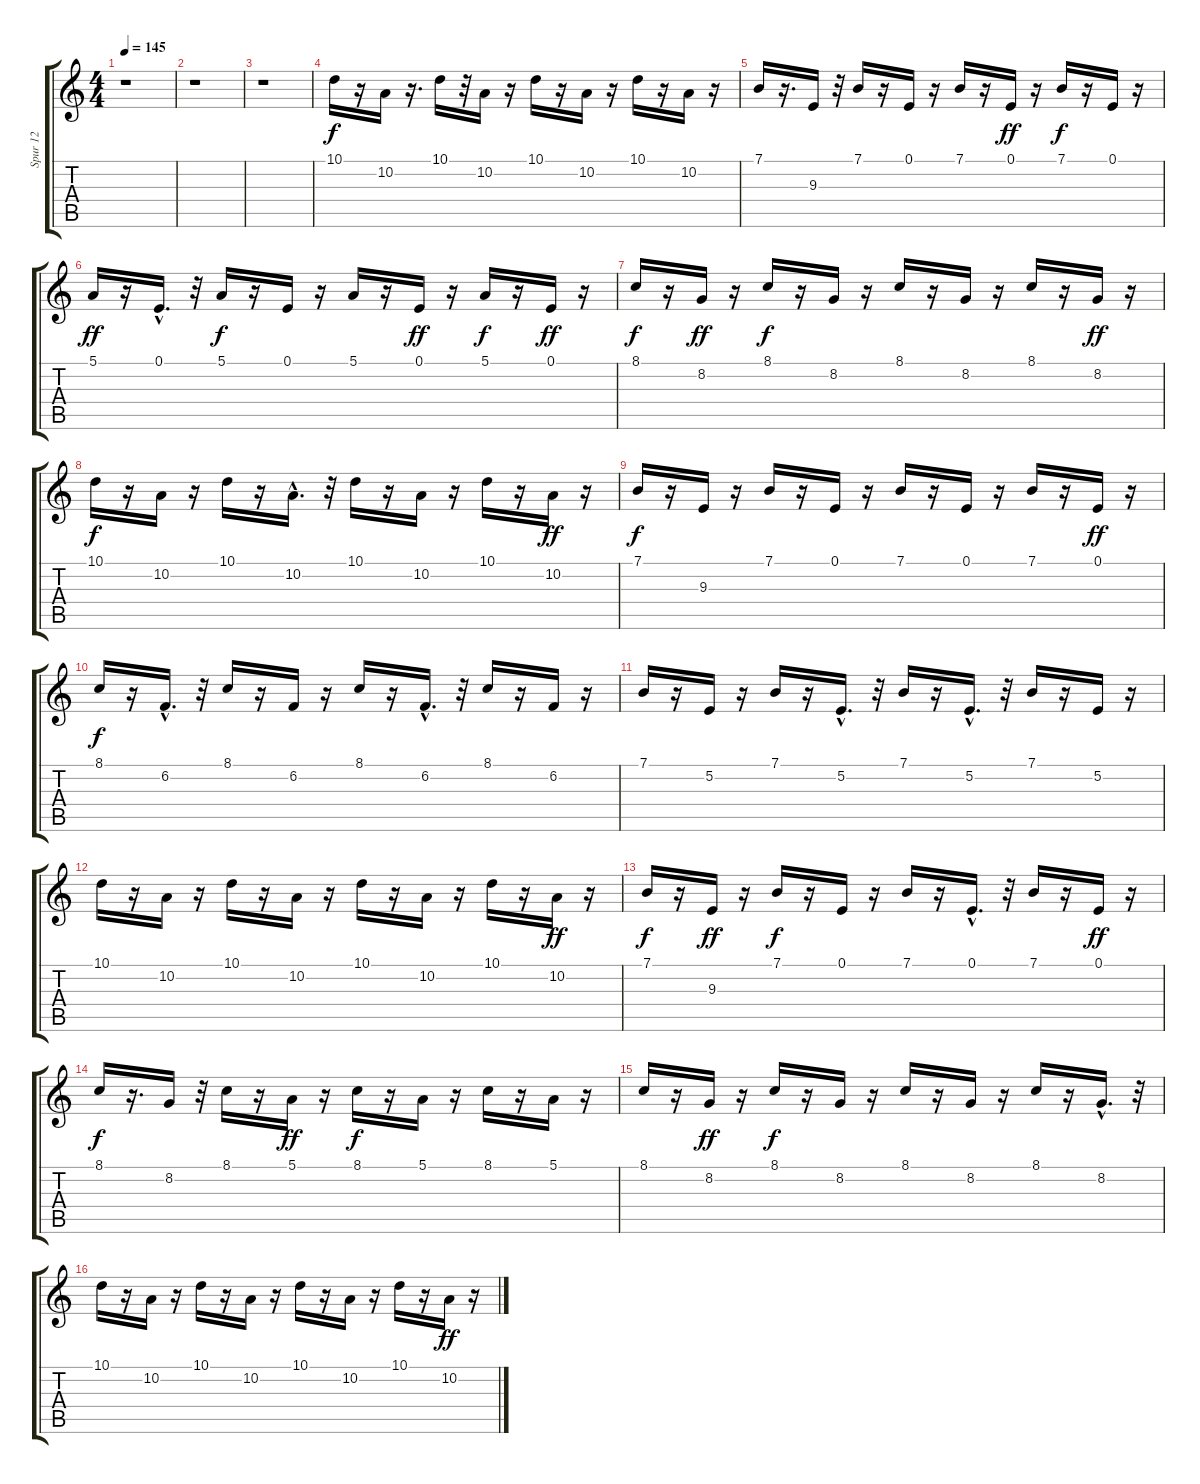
\track ("Spur 12" "Spur 12") {instrument lead2sawtooth}
\staff {score tabs}
\tuning (E4 B3 G3 D3 A2 E2) {hide}
\ts (4 4)
\tempo 145
\clef g2
\ks c
r.1{dy ff} |
r.1 |
r.1 |
10.1.16{dy f} r.16 10.2.16 r.16{d} 10.1.16 r.32 10.2.16 r.16 10.1.16 r.16 10.2.16 r.16 10.1.16 r.16 10.2.16 r.16 |
7.1.16 r.16{d} 9.3.16 r.32 7.1.16 r.16 0.1.16 r.16 7.1.16 r.16 0.1.16{dy ff} r.16 7.1.16{dy f} r.16 0.1.16 r.16 |
5.1.16{dy ff} r.16 0.1{hac}.16{d} r.32 5.1.16{dy f} r.16 0.1.16 r.16 5.1.16 r.16 0.1.16{dy ff} r.16 5.1.16{dy f} r.16 0.1.16{dy ff} r.16 |
8.1.16{dy f} r.16 8.2.16{dy ff} r.16 8.1.16{dy f} r.16 8.2.16 r.16 8.1.16 r.16 8.2.16 r.16 8.1.16 r.16 8.2.16{dy ff} r.16 |
10.1.16{dy f} r.16 10.2.16 r.16 10.1.16 r.16 10.2{hac}.16{d} r.32 10.1.16 r.16 10.2.16 r.16 10.1.16 r.16 10.2.16{dy ff} r.16 |
7.1.16{dy f} r.16 9.3.16 r.16 7.1.16 r.16 0.1.16 r.16 7.1.16 r.16 0.1.16 r.16 7.1.16 r.16 0.1.16{dy ff} r.16 |
8.1.16{dy f} r.16 6.2{hac}.16{d} r.32 8.1.16 r.16 6.2.16 r.16 8.1.16 r.16 6.2{hac}.16{d} r.32 8.1.16 r.16 6.2.16 r.16 |
7.1.16 r.16 5.2.16 r.16 7.1.16 r.16 5.2{hac}.16{d} r.32 7.1.16 r.16 5.2{hac}.16{d} r.32 7.1.16 r.16 5.2.16 r.16 |
10.1.16 r.16 10.2.16 r.16 10.1.16 r.16 10.2.16 r.16 10.1.16 r.16 10.2.16 r.16 10.1.16 r.16 10.2.16{dy ff} r.16 |
7.1.16{dy f} r.16 9.3.16{dy ff} r.16 7.1.16{dy f} r.16 0.1.16 r.16 7.1.16 r.16 0.1{hac}.16{d} r.32 7.1.16 r.16 0.1.16{dy ff} r.16 |
8.1.16{dy f} r.16{d} 8.2.16 r.32 8.1.16 r.16 5.1.16{dy ff} r.16 8.1.16{dy f} r.16 5.1.16 r.16 8.1.16 r.16 5.1.16 r.16 |
8.1.16 r.16 8.2.16{dy ff} r.16 8.1.16{dy f} r.16 8.2.16 r.16 8.1.16 r.16 8.2.16 r.16 8.1.16 r.16 8.2{hac}.16{d} r.32 |
10.1.16 r.16 10.2.16 r.16 10.1.16 r.16 10.2.16 r.16 10.1.16 r.16 10.2.16 r.16 10.1.16 r.16 10.2.16{dy ff} r.16
